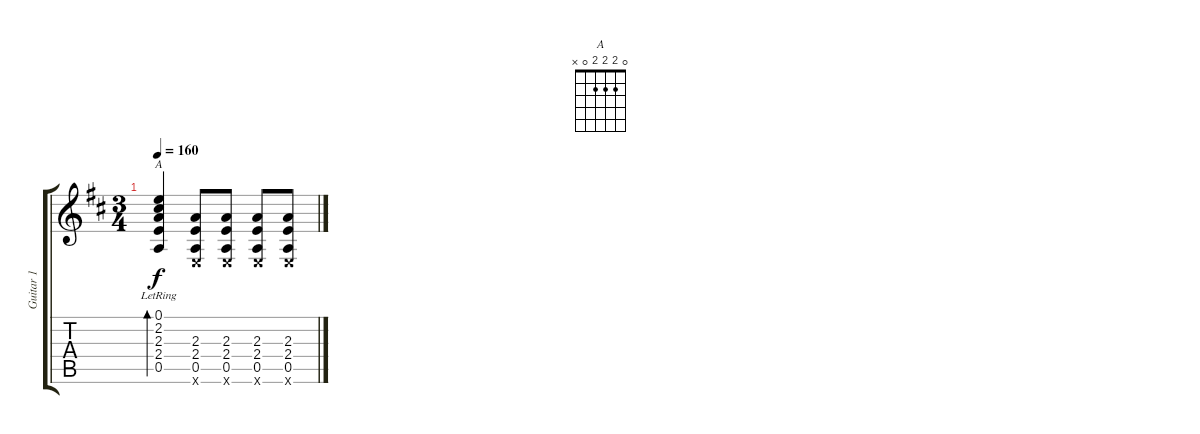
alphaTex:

\track ("Guitar 1" "Guitar 1") {instrument electricguitarclean}
\staff {score tabs}
\tuning (E4 B3 G3 D3 A2 E2) {hide}
\chord ("A" 0 2 2 2 0 x)
\ts (3 4)
\tempo 160
\clef g2
\ks bminor
(0.1{lr} 2.2{lr} 2.3 2.4 0.5).4{bd 60 ch "A" dy f} (2.3 2.4 0.5 0.6{x}).8 (2.3 2.4 0.5 0.6{x}).8 (2.3 2.4 0.5 0.6{x}).8 (2.3 2.4 0.5 0.6{x}).8
